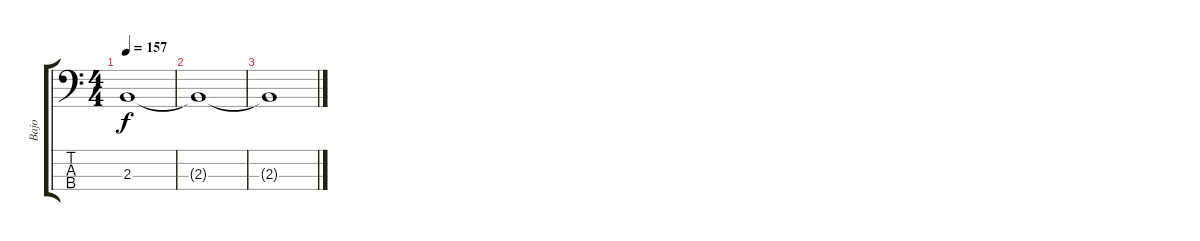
\track ("Bajo" "Bajo") {instrument electricbasspick}
\staff {score tabs}
\tuning (G2 D2 A1 E1) {hide}
\ts (4 4)
\tempo 157
\clef f4
\ks c
2.3{t}.1{dy f} |
2.3{t}.1 |
2.3{t}.1
